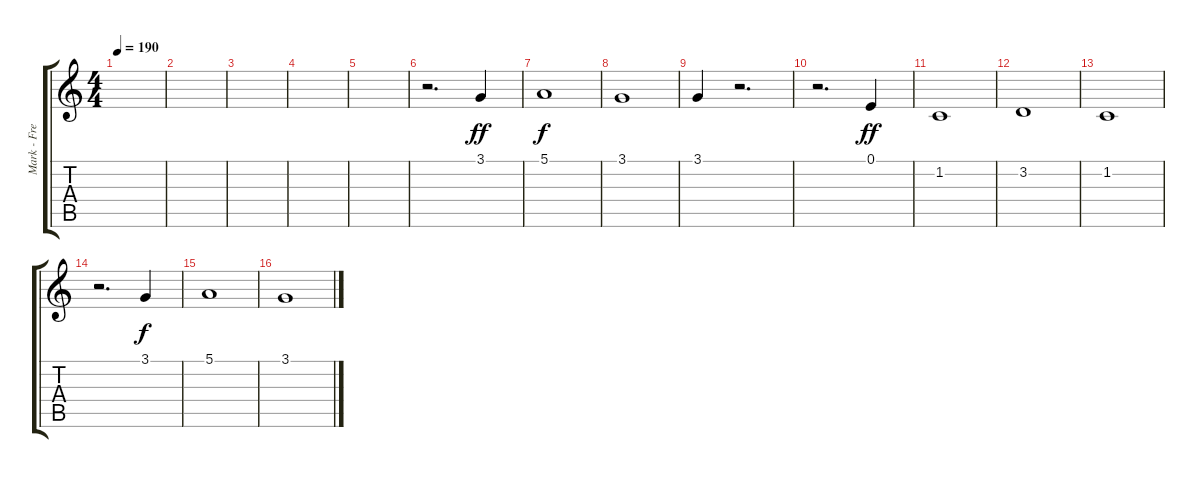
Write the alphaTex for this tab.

\track ("Mark - French Horn" "Mark - Fre") {instrument frenchhorn}
\staff {score tabs}
\tuning (E4 B3 G3 D3 A2 E2) {hide}
\ts (4 4)
\tempo 190
\clef g2
\ks c
|
|
|
|
|
r.2{d} 3.1.4{dy ff} |
5.1.1{dy f} |
3.1.1 |
3.1.4 r.2{d} |
r.2{d} 0.1.4{dy ff} |
1.2.1 |
3.2.1 |
1.2.1{volume 3} |
r.2{d} 3.1.4{dy f volume 14} |
5.1.1{volume 14} |
3.1.1
